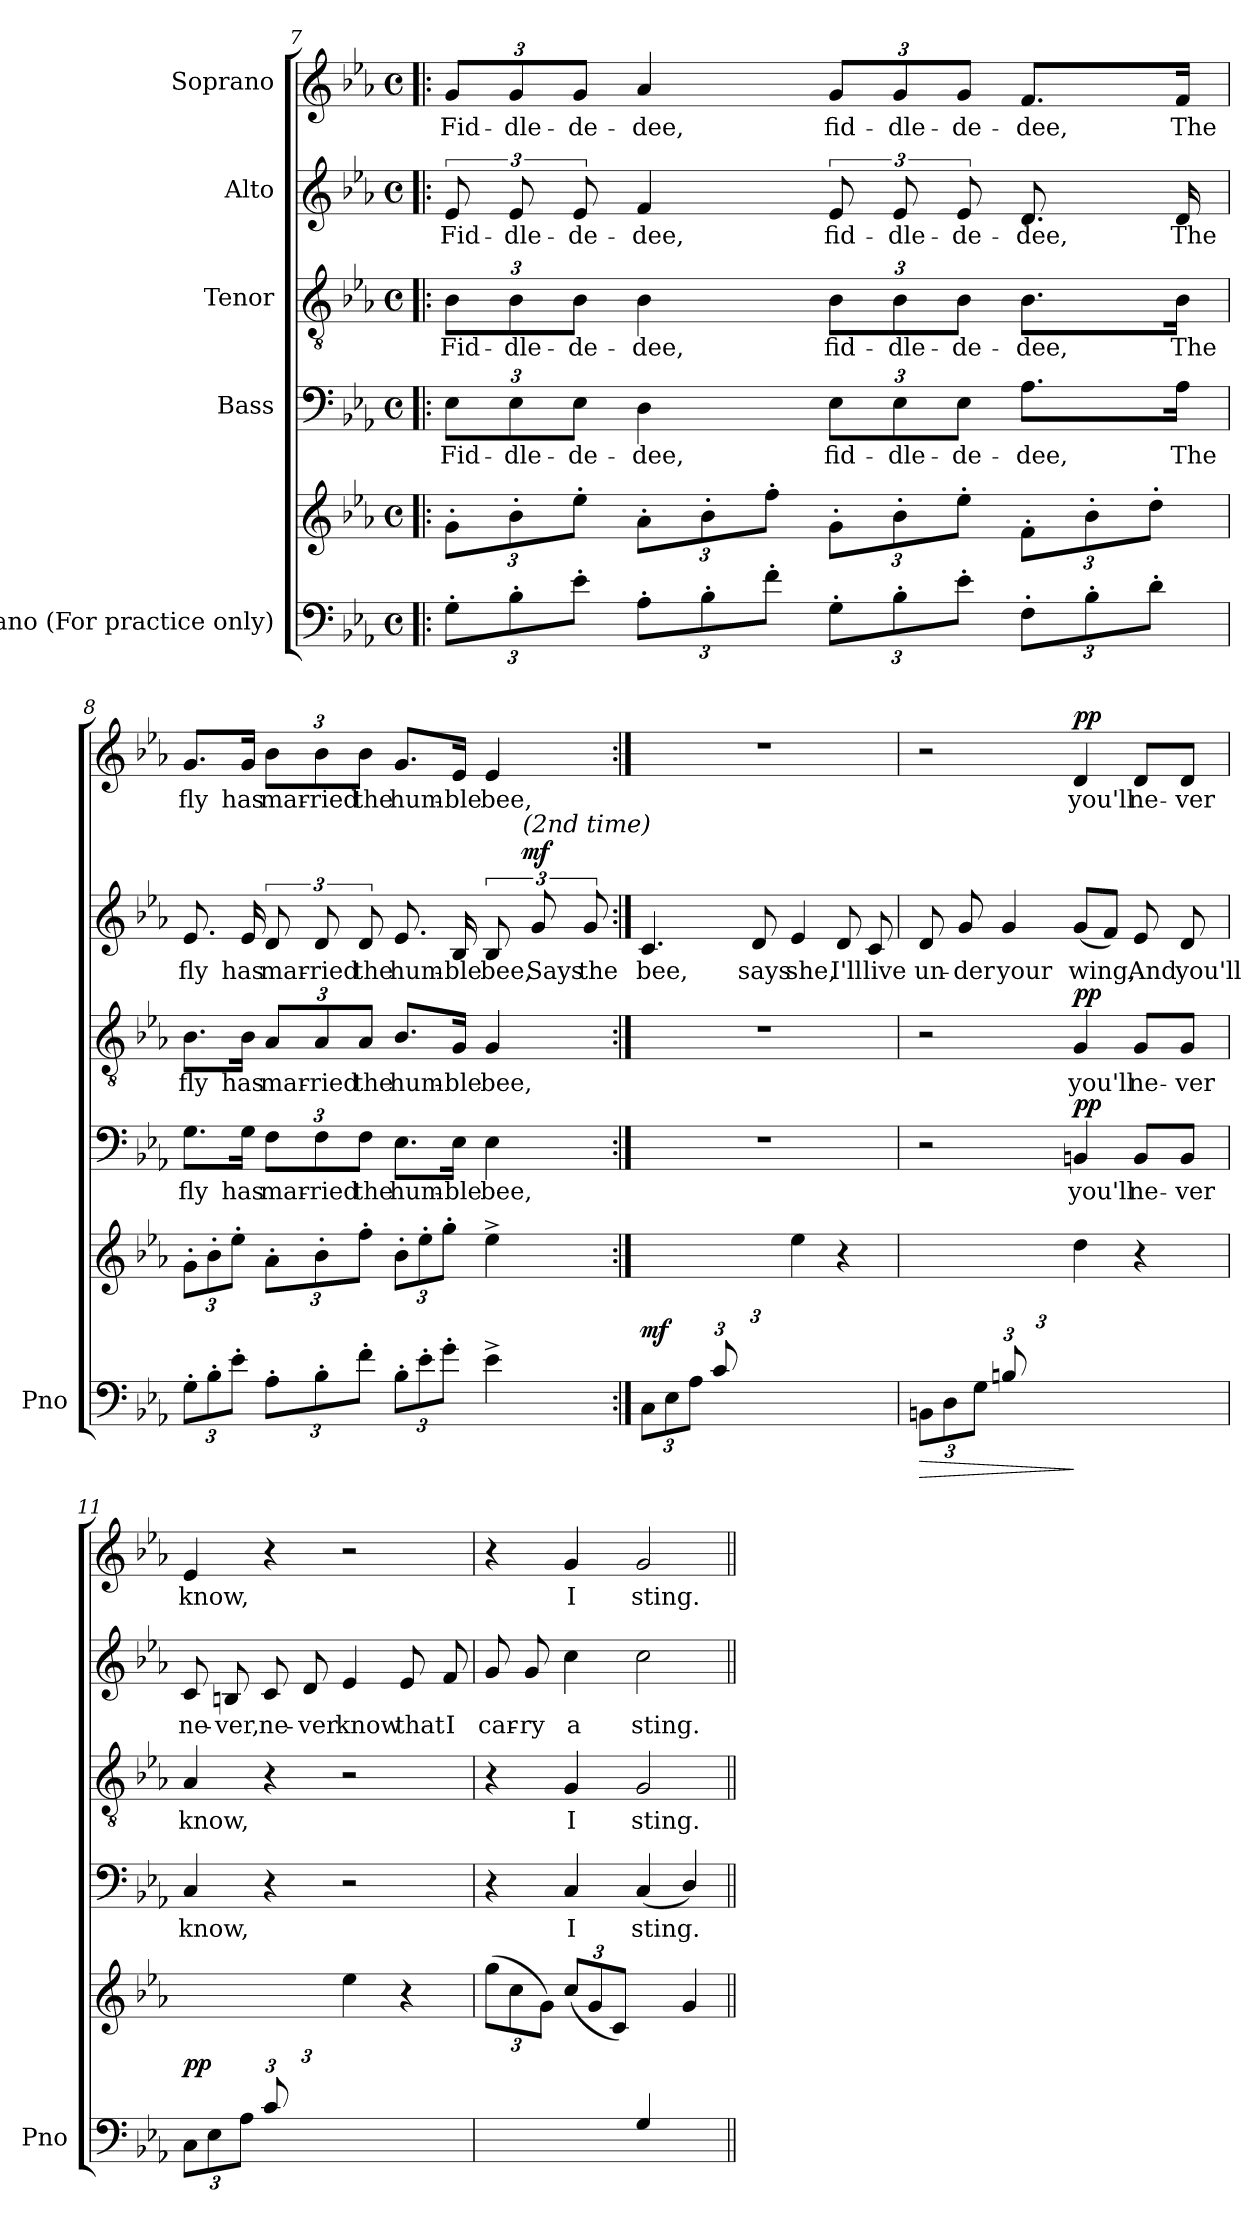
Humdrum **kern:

**kern	**kern	**dynam	**kern	**text	**dynam	**kern	**text	**dynam	**kern	**text	**dynam	**kern	**text	**dynam
*part5	*part5	*part5	*part4	*part4	*part4	*part3	*part3	*part3	*part2	*part2	*part2	*part1	*part1	*part1
*staff6	*staff5	*staff5/6	*staff4	*staff4	*staff4	*staff3	*staff3	*staff3	*staff2	*staff2	*staff2	*staff1	*staff1	*staff1
*I"Piano (For practice only)	*	*	*I"Bass	*	*	*I"Tenor	*	*	*I"Alto	*	*	*I"Soprano	*	*
*I'Pno	*	*	*	*	*	*	*	*	*	*	*	*	*	*
!!LO:PB:g=z
*clefF4	*clefG2	*	*clefF4	*	*	*clefGv2	*	*	*clefG2	*	*	*clefG2	*	*
*k[b-e-a-]	*k[b-e-a-]	*	*k[b-e-a-]	*	*	*k[b-e-a-]	*	*	*k[b-e-a-]	*	*	*k[b-e-a-]	*	*
*M4/4	*M4/4	*	*M4/4	*	*	*M4/4	*	*	*M4/4	*	*	*M4/4	*	*
*met(c)	*met(c)	*	*met(c)	*	*	*met(c)	*	*	*met(c)	*	*	*met(c)	*	*
*Xbrackettup	*Xbrackettup	*	*	*	*	*	*	*	*	*	*	*	*	*
=7!|:	=7!|:	=7!|:	=7!|:	=7!|:	=7!|:	=7!|:	=7!|:	=7!|:	=7!|:	=7!|:	=7!|:	=7!|:	=7!|:	=7!|:
!	!	!LO:DY:b	!	!LO:LY:b	!	!	!LO:LY:b	!	!	!LO:LY:b	!	!	!LO:LY:b	!
!	!	!LO:DY:n=1:b	!	!	!	!	!	!	!	!	!	!	!	!
!	!	!LO:DY:n=2:b	!	!	!LO:DY:a	!	!	!	!	!	!	!	!	!
!	!	!	!	!	!LO:DY:n=1:a	!	!	!	!	!	!	!	!	!
!	!	!	!	!	!LO:DY:n=2:a	!	!	!	!	!	!	!	!	!
!	!	!	!	!	!LO:DY:n=3:a	!	!	!LO:DY:a	!	!	!	!	!	!
!	!	!	!	!	!	!	!	!LO:DY:n=1:a	!	!	!	!	!	!
!	!	!	!	!	!	!	!	!LO:DY:n=2:a	!	!	!	!	!	!
!	!	!	!	!	!	!	!	!LO:DY:n=3:a	!	!	!LO:DY:a	!	!	!
!	!	!	!	!	!	!	!	!	!	!	!LO:DY:n=1:a	!	!	!
!	!	!	!	!	!	!	!	!	!	!	!LO:DY:n=2:a	!	!	!
!	!	!	!	!	!	!	!	!	!	!	!LO:DY:n=3:a	!	!	!LO:DY:a
!	!	!	!	!	!	!	!	!	!	!	!	!	!	!LO:DY:n=1:a
!	!	!	!	!	!	!	!	!	!	!	!	!	!	!LO:DY:n=2:a
!	!	!	!	!	!	!	!	!	!	!	!	!	!	!LO:DY:n=3:a
12G'\L	12g'\L	other-dynamics f other-dynamics	12E-\L	Fid-	other-dynamics f other-dynamics pp	12B-\L	Fid-	other-dynamics f other-dynamics pp	12e-/	Fid-	other-dynamics f other-dynamics pp	12g/L	Fid-	other-dynamics f other-dynamics pp
!	!	!	!	!LO:LY:b	!	!	!LO:LY:b	!	!	!LO:LY:b	!	!	!LO:LY:b	!
12B-'\	12b-'\	.	12E-\	-dle-	.	12B-\	-dle-	.	12e-/	-dle-	.	12g/	-dle-	.
!	!	!LO:DY:n=3:b	!	!LO:LY:b	!	!	!LO:LY:b	!	!	!LO:LY:b	!	!	!LO:LY:b	!
!	!	!LO:DY:n=4:b	!	!	!	!	!	!	!	!	!	!	!	!
12e-'\J	12ee-'\J	other-dynamics pp	12E-\J	-de-	.	12B-\J	-de-	.	12e-/	-de-	.	12g/J	-de-	.
!	!	!	!	!LO:LY:b	!	!	!LO:LY:b	!	!	!LO:LY:b	!	!	!LO:LY:b	!
12A-'\L	12a-'\L	.	4D\	-dee,	.	4B-\	-dee,	.	4f/	-dee,	.	4a-/	-dee,	.
12B-'\	12b-'\	.	.	.	.	.	.	.	.	.	.	.	.	.
12f'\J	12ff'\J	.	.	.	.	.	.	.	.	.	.	.	.	.
!	!	!	!	!LO:LY:b	!	!	!LO:LY:b	!	!	!LO:LY:b	!	!	!LO:LY:b	!
12G'\L	12g'\L	.	12E-\L	fid-	.	12B-\L	fid-	.	12e-/	fid-	.	12g/L	fid-	.
!	!	!	!	!LO:LY:b	!	!	!LO:LY:b	!	!	!LO:LY:b	!	!	!LO:LY:b	!
12B-'\	12b-'\	.	12E-\	-dle-	.	12B-\	-dle-	.	12e-/	-dle-	.	12g/	-dle-	.
!	!	!	!	!LO:LY:b	!	!	!LO:LY:b	!	!	!LO:LY:b	!	!	!LO:LY:b	!
12e-'\J	12ee-'\J	.	12E-\J	-de-	.	12B-\J	-de-	.	12e-/	-de-	.	12g/J	-de-	.
!	!	!	!	!LO:LY:b	!	!	!LO:LY:b	!	!	!LO:LY:b	!	!	!LO:LY:b	!
12F'\L	12f'\L	.	8.A-\L	-dee,	.	8.B-\L	-dee,	.	8.d/	-dee,	.	8.f/L	-dee,	.
12B-'\	12b-'\	.	.	.	.	.	.	.	.	.	.	.	.	.
12d'\J	12dd'\J	.	.	.	.	.	.	.	.	.	.	.	.	.
!	!	!	!	!LO:LY:b	!	!	!LO:LY:b	!	!	!LO:LY:b	!	!	!LO:LY:b	!
.	.	.	16A-\Jk	The	.	16B-\Jk	The	.	16d/	The	.	16f/Jk	The	.
=8	=8	=8	=8	=8	=8	=8	=8	=8	=8	=8	=8	=8	=8	=8
!	!	!	!	!LO:LY:b	!	!	!LO:LY:b	!	!	!LO:LY:b	!	!	!LO:LY:b	!
12G'\L	12g'\L	.	8.G\L	fly	.	8.B-\L	fly	.	8.e-/	fly	.	8.g/L	fly	.
12B-'\	12b-'\	.	.	.	.	.	.	.	.	.	.	.	.	.
12e-'\J	12ee-'\J	.	.	.	.	.	.	.	.	.	.	.	.	.
!	!	!	!	!LO:LY:b	!	!	!LO:LY:b	!	!	!LO:LY:b	!	!	!LO:LY:b	!
.	.	.	16G\Jk	has	.	16B-\Jk	has	.	16e-/	has	.	16g/Jk	has	.
!	!	!	!	!LO:LY:b	!	!	!LO:LY:b	!	!	!LO:LY:b	!	!	!LO:LY:b	!
12A-'\L	12a-'\L	.	12F\L	mar-	.	12A-/L	mar-	.	12d/	mar-	.	12b-\L	mar-	.
!	!	!	!	!LO:LY:b	!	!	!LO:LY:b	!	!	!LO:LY:b	!	!	!LO:LY:b	!
12B-'\	12b-'\	.	12F\	-ried	.	12A-/	-ried	.	12d/	-ried	.	12b-\	-ried	.
!	!	!	!	!LO:LY:b	!	!	!LO:LY:b	!	!	!LO:LY:b	!	!	!LO:LY:b	!
12f'\J	12ff'\J	.	12F\J	the	.	12A-/J	the	.	12d/	the	.	12b-\J	the	.
!	!	!	!	!LO:LY:b	!	!	!LO:LY:b	!	!	!LO:LY:b	!	!	!LO:LY:b	!
12B-'\L	12b-'\L	.	8.E-\L	hum-	.	8.B-/L	hum-	.	8.e-/	hum-	.	8.g/L	hum-	.
12e-'\	12ee-'\	.	.	.	.	.	.	.	.	.	.	.	.	.
12g'\J	12gg'\J	.	.	.	.	.	.	.	.	.	.	.	.	.
!	!	!	!	!LO:LY:b	!	!	!LO:LY:b	!	!	!LO:LY:b	!	!	!LO:LY:b	!
.	.	.	16E-\Jk	-ble	.	16G/Jk	-ble	.	16B-/	-ble	.	16e-/Jk	-ble	.
!	!	!	!	!LO:LY:b	!	!	!LO:LY:b	!	!	!LO:LY:b	!	!	!LO:LY:b	!
4e-^\	4ee-^\	.	4E-\	bee,	.	4G/	bee,	.	12B-/	bee,	.	4e-/	bee,	.
!	!	!	!	!	!	!	!	!	!LO:TX:a:i:t=(2nd time)	!	!	!	!	!
!	!	!	!	!	!	!	!	!	!	!LO:LY:b	!LO:DY:a	!	!	!
.	.	.	.	.	.	.	.	.	12g!/	Says	mf	.	.	.
!	!	!	!	!	!	!	!	!	!	!LO:LY:b	!	!	!	!
.	.	.	.	.	.	.	.	.	12g!/	the	.	.	.	.
!!LO:LB:g=z
=9:|!	=9:|!	=9:|!	=9:|!	=9:|!	=9:|!	=9:|!	=9:|!	=9:|!	=9:|!	=9:|!	=9:|!	=9:|!	=9:|!	=9:|!
*^	*	*	*	*	*	*	*	*	*	*	*	*	*	*
!	!	!	!LO:DY:b	!	!	!	!	!	!	!	!LO:LY:b	!	!	!	!
(>12C\L	1ryy	3ryy	mf	1r	.	.	1r	.	.	4.c/	bee,	.	1r	.	.
12E-\	.	.	.	.	.	.	.	.	.	.	.	.	.	.	.
12A-\J	.	.	.	.	.	.	.	.	.	.	.	.	.	.	.
12c/L	.	.	.	.	.	.	.	.	.	.	.	.	.	.	.
3%2ryy	.	12e-\	.	.	.	.	.	.	.	.	.	.	.	.	.
!	!	!	!	!	!	!	!	!	!	!	!LO:LY:b	!	!	!	!
.	.	.	.	.	.	.	.	.	.	8d/	says	.	.	.	.
.	.	12a-\J	.	.	.	.	.	.	.	.	.	.	.	.	.
!	!	!	!	!	!	!	!	!	!	!	!LO:LY:b	!	!	!	!
.	.	4ee-\)	.	.	.	.	.	.	.	4e-/	she,	.	.	.	.
!	!	!	!	!	!	!	!	!	!	!	!LO:LY:b	!	!	!	!
.	.	4r	.	.	.	.	.	.	.	8d/	I'll	.	.	.	.
!	!	!	!	!	!	!	!	!	!	!	!LO:LY:b	!	!	!	!
.	.	.	.	.	.	.	.	.	.	8c/	live	.	.	.	.
=10	=10	=10	=10	=10	=10	=10	=10	=10	=10	=10	=10	=10	=10	=10	=10
!	!	!	!LO:HP:b=2	!	!	!	!	!	!	!	!LO:LY:b	!	!	!	!
(>12BBn\L	1ryy	3ryy	>	2r	.	.	2r	.	.	8d/	un-	.	2r	.	.
12D\	.	.	.	.	.	.	.	.	.	.	.	.	.	.	.
!	!	!	!	!	!	!	!	!	!	!	!LO:LY:b	!	!	!	!
.	.	.	.	.	.	.	.	.	.	8g/	-der	.	.	.	.
12G\J	.	.	.	.	.	.	.	.	.	.	.	.	.	.	.
!	!	!	!	!	!	!	!	!	!	!	!LO:LY:b	!	!	!	!
12Bn/L	.	.	.	.	.	.	.	.	.	4g/	your	.	.	.	.
3%2ryy	.	12d\	.	.	.	.	.	.	.	.	.	.	.	.	.
.	.	12g\J	.	.	.	.	.	.	.	.	.	.	.	.	.
!	!	!	!	!	!LO:LY:b	!LO:DY:a	!	!LO:LY:b	!LO:DY:a	!	!LO:LY:b	!	!	!LO:LY:b	!LO:DY:a
.	.	4dd\)	]	4BBn/	you'll	pp	4G/	you'll	pp	(<8g/L	wing,	.	4d/	you'll	pp
.	.	.	.	.	.	.	.	.	.	8f/J)	.	.	.	.	.
!	!	!	!	!	!LO:LY:b	!	!	!LO:LY:b	!	!	!LO:LY:b	!	!	!LO:LY:b	!
.	.	4r	.	8BB/L	ne-	.	8G/L	ne-	.	8e-/	And	.	8d/L	ne-	.
!	!	!	!	!	!LO:LY:b	!	!	!LO:LY:b	!	!	!LO:LY:b	!	!	!LO:LY:b	!
.	.	.	.	8BB/J	-ver	.	8G/J	-ver	.	8d/	you'll	.	8d/J	-ver	.
!!LO:LB:g=z
=11	=11	=11	=11	=11	=11	=11	=11	=11	=11	=11	=11	=11	=11	=11	=11
!	!	!	!LO:DY:b	!	!LO:LY:b	!	!	!LO:LY:b	!	!	!LO:LY:b	!	!	!LO:LY:b	!
(>12C\L	1ryy	3ryy	pp	4C/	know,	.	4A-/	know,	.	8c/	ne-	.	4e-/	know,	.
12E-\	.	.	.	.	.	.	.	.	.	.	.	.	.	.	.
!	!	!	!	!	!	!	!	!	!	!	!LO:LY:b	!	!	!	!
.	.	.	.	.	.	.	.	.	.	8Bn/	-ver,	.	.	.	.
12A-\J	.	.	.	.	.	.	.	.	.	.	.	.	.	.	.
!	!	!	!	!	!	!	!	!	!	!	!LO:LY:b	!	!	!	!
12c/L	.	.	.	4r	.	.	4r	.	.	8c/	ne-	.	4r	.	.
3%2ryy	.	12e-\	.	.	.	.	.	.	.	.	.	.	.	.	.
!	!	!	!	!	!	!	!	!	!	!	!LO:LY:b	!	!	!	!
.	.	.	.	.	.	.	.	.	.	8d/	-ver	.	.	.	.
.	.	12a-\J	.	.	.	.	.	.	.	.	.	.	.	.	.
!	!	!	!	!	!	!	!	!	!	!	!LO:LY:b	!	!	!	!
.	.	4ee-\)	.	2r	.	.	2r	.	.	4e-/	know	.	2r	.	.
!	!	!	!	!	!	!	!	!	!	!	!LO:LY:b	!	!	!	!
.	.	4r	.	.	.	.	.	.	.	8e-/	that	.	.	.	.
!	!	!	!	!	!	!	!	!	!	!	!LO:LY:b	!	!	!	!
.	.	.	.	.	.	.	.	.	.	8f/	I	.	.	.	.
=12	=12	=12	=12	=12	=12	=12	=12	=12	=12	=12	=12	=12	=12	=12	=12
!	!	!	!	!	!	!	!	!	!	!	!LO:LY:b	!	!	!	!
2ryy	1ryy	(>12gg\L	.	4r	.	.	4r	.	.	8g/	car-	.	4r	.	.
.	.	12cc\	.	.	.	.	.	.	.	.	.	.	.	.	.
!	!	!	!	!	!	!	!	!	!	!	!LO:LY:b	!	!	!	!
.	.	.	.	.	.	.	.	.	.	8g/	-ry	.	.	.	.
.	.	12g\J)	.	.	.	.	.	.	.	.	.	.	.	.	.
!	!	!	!	!	!LO:LY:b	!	!	!LO:LY:b	!	!	!LO:LY:b	!	!	!LO:LY:b	!
.	.	(<12cc/L	.	4C/	I	.	4G/	I	.	4cc\	a	.	4g/	I	.
.	.	12g/	.	.	.	.	.	.	.	.	.	.	.	.	.
.	.	12c/J)	.	.	.	.	.	.	.	.	.	.	.	.	.
!	!	!	!	!	!LO:LY:b	!	!	!LO:LY:b	!	!	!LO:LY:b	!	!	!LO:LY:b	!
(<4G/	.	4ryy	.	(<4C/	sting.	.	2G/	sting.	.	2cc\	sting.	.	2g/	sting.	.
4ryy	.	4g/)	.	4D/)	.	.	.	.	.	.	.	.	.	.	.
*v	*v	*	*	*	*	*	*	*	*	*	*	*	*	*	*
=||	=||	=||	=||	=||	=||	=||	=||	=||	=||	=||	=||	=||	=||	=||
*-	*-	*-	*-	*-	*-	*-	*-	*-	*-	*-	*-	*-	*-	*-
